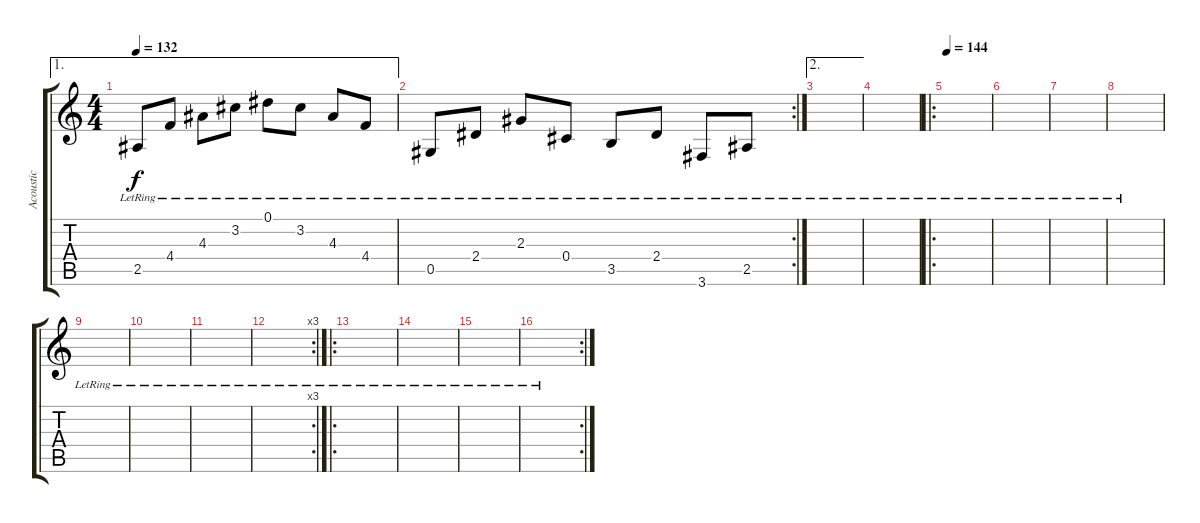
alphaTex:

\track ("Acoustic" "Acoustic") {instrument electricguitarclean}
\staff {score tabs}
\tuning (Eb4 Bb3 Gb3 Db3 Ab2 Eb2) {hide}
\ae 1
\ts (4 4)
\tempo 132
\clef g2
\ks c
2.5{lr}.8{dy f} 4.4{lr}.8 4.3{lr}.8 3.2{lr}.8 0.1{lr}.8 3.2{lr}.8 4.3{lr}.8 4.4{lr}.8 |
\rc 2
0.5{lr}.8 2.4{lr}.8 2.3{lr}.8 0.4{lr}.8 3.5{lr}.8 2.4{lr}.8 3.6{lr}.8 2.5{lr}.8 |
\ae 2
|
|
\ro
\tempo 144
|
|
|
|
|
|
|
\rc 3
|
\ro
|
|
|
\rc 2
